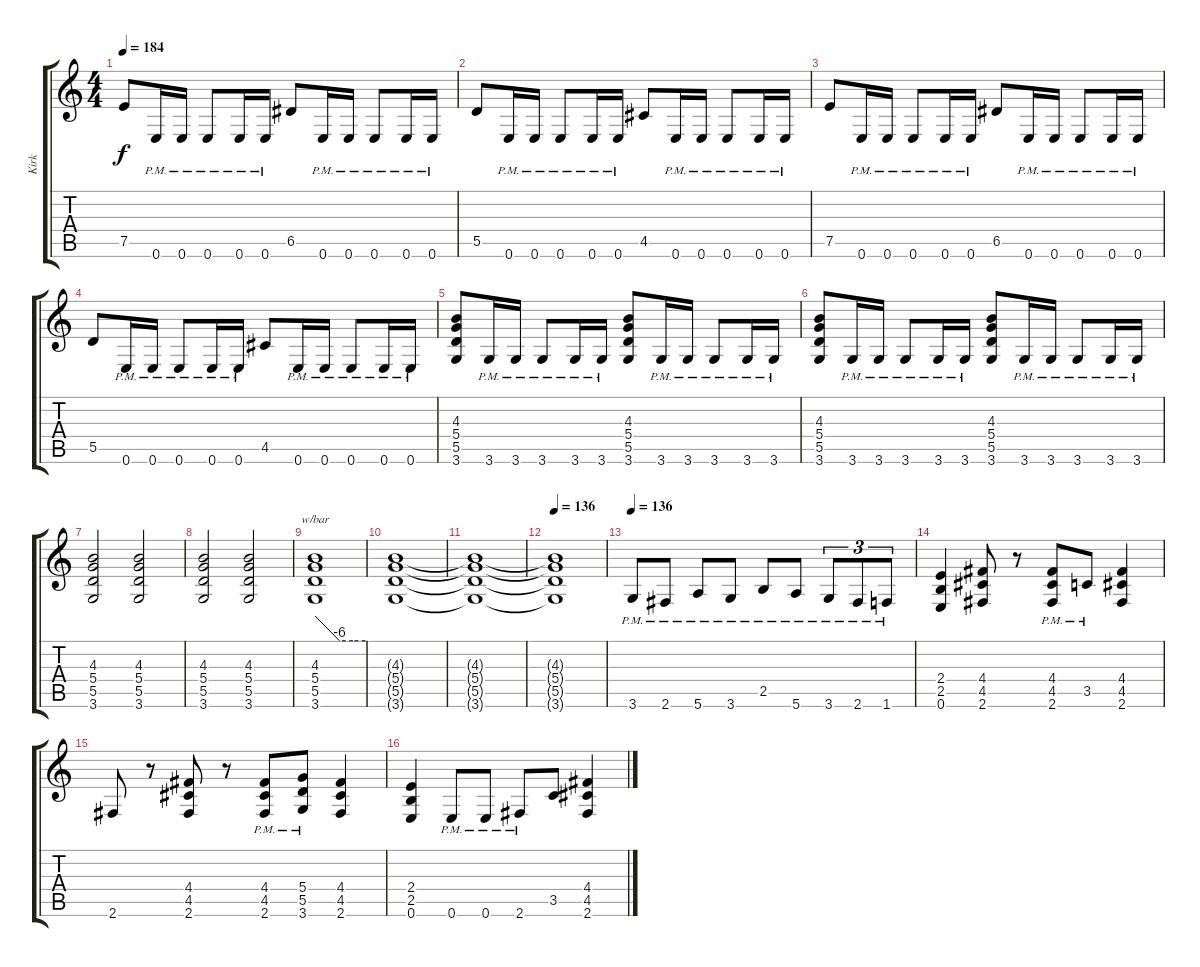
\track ("Kirk" "Kirk") {instrument distortionguitar}
\staff {score tabs}
\tuning (E4 B3 G3 D3 A2 E2) {hide}
\ts (4 4)
\tempo 184
\clef g2
\ks c
7.5.8{dy f} 0.6{pm}.16 0.6{pm}.16 0.6{pm}.8 0.6{pm}.16 0.6{pm}.16 6.5.8 0.6{pm}.16 0.6{pm}.16 0.6{pm}.8 0.6{pm}.16 0.6{pm}.16 |
5.5.8 0.6{pm}.16 0.6{pm}.16 0.6{pm}.8 0.6{pm}.16 0.6{pm}.16 4.5.8 0.6{pm}.16 0.6{pm}.16 0.6{pm}.8 0.6{pm}.16 0.6{pm}.16 |
7.5.8 0.6{pm}.16 0.6{pm}.16 0.6{pm}.8 0.6{pm}.16 0.6{pm}.16 6.5.8 0.6{pm}.16 0.6{pm}.16 0.6{pm}.8 0.6{pm}.16 0.6{pm}.16 |
5.5.8 0.6{pm}.16 0.6{pm}.16 0.6{pm}.8 0.6{pm}.16 0.6{pm}.16 4.5.8 0.6{pm}.16 0.6{pm}.16 0.6{pm}.8 0.6{pm}.16 0.6{pm}.16 |
(4.3 5.4 5.5 3.6).8 3.6{pm}.16 3.6{pm}.16 3.6{pm}.8 3.6{pm}.16 3.6{pm}.16 (4.3 5.4 5.5 3.6).8 3.6{pm}.16 3.6{pm}.16 3.6{pm}.8 3.6{pm}.16 3.6{pm}.16 |
(4.3 5.4 5.5 3.6).8 3.6{pm}.16 3.6{pm}.16 3.6{pm}.8 3.6{pm}.16 3.6{pm}.16 (4.3 5.4 5.5 3.6).8 3.6{pm}.16 3.6{pm}.16 3.6{pm}.8 3.6{pm}.16 3.6{pm}.16 |
(4.3 5.4 5.5 3.6).2 (4.3 5.4 5.5 3.6).2 |
(4.3 5.4 5.5 3.6).2 (4.3 5.4 5.5 3.6).2 |
(4.3 5.4 5.5 3.6).1{tbe (custom default 0 0 29 -24 45 -24 60 -24)} |
(4.3{t} 5.4{t} 5.5{t} 3.6{t}).1 |
(4.3{t} 5.4{t} 5.5{t} 3.6{t}).1 |
\tempo 136
(4.3{t} 5.4{t} 5.5{t} 3.6{t}).1 |
\tempo 136
3.6{pm}.8 2.6{pm}.8 5.6{pm}.8 3.6{pm}.8 2.5{pm}.8 5.6{pm}.8 3.6{pm}.8{tu (3 2)} 2.6{pm}.8{tu (3 2)} 1.6{pm}.8{tu (3 2)} |
(2.4 2.5 0.6).4 (4.4 4.5 2.6).8 r.8 (4.4{pm} 4.5{pm} 2.6{pm}).8 3.5{pm}.8 (4.4 4.5 2.6).4 |
2.6.8 r.8 (4.4 4.5 2.6).8 r.8 (4.4{pm} 4.5{pm} 2.6{pm}).8 (5.4{pm} 5.5{pm} 3.6{pm}).8 (4.4 4.5 2.6).4 |
(2.4 2.5 0.6).4 0.6{pm}.8 0.6{pm}.8 2.6{pm}.8 3.5.8 (4.4 4.5 2.6).4
